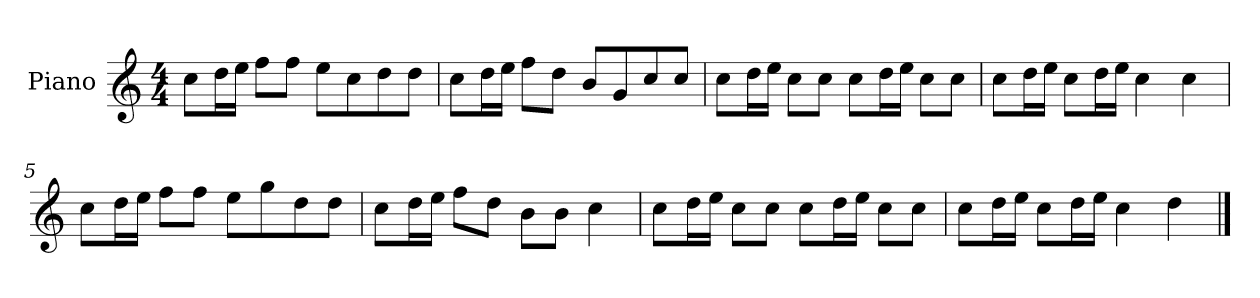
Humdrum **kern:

**kern
*part1
*staff1
*I"Piano
*I'P-no
*clefG2
*k[]
*M4/4
*MM90
=1
8cc\L
16dd\L
16ee\JJ
8ff\L
8ff\J
8ee\L
8cc\
8dd\
8dd\J
=2
8cc\L
16dd\L
16ee\JJ
8ff\L
8dd\J
8b/L
8g/
8cc/
8cc/J
=3
8cc\L
16dd\L
16ee\JJ
8cc\L
8cc\J
8cc\L
16dd\L
16ee\JJ
8cc\L
8cc\J
=4
8cc\L
16dd\L
16ee\JJ
8cc\L
16dd\L
16ee\JJ
4cc\
4cc\
!!LO:LB:g=z
=5
8cc\L
16dd\L
16ee\JJ
8ff\L
8ff\J
8ee\L
8gg\
8dd\
8dd\J
=6
8cc\L
16dd\L
16ee\JJ
8ff\L
8dd\J
8b\L
8b\J
4cc\
=7
8cc\L
16dd\L
16ee\JJ
8cc\L
8cc\J
8cc\L
16dd\L
16ee\JJ
8cc\L
8cc\J
=8
8cc\L
16dd\L
16ee\JJ
8cc\L
16dd\L
16ee\JJ
4cc\
4dd\
==
*-
